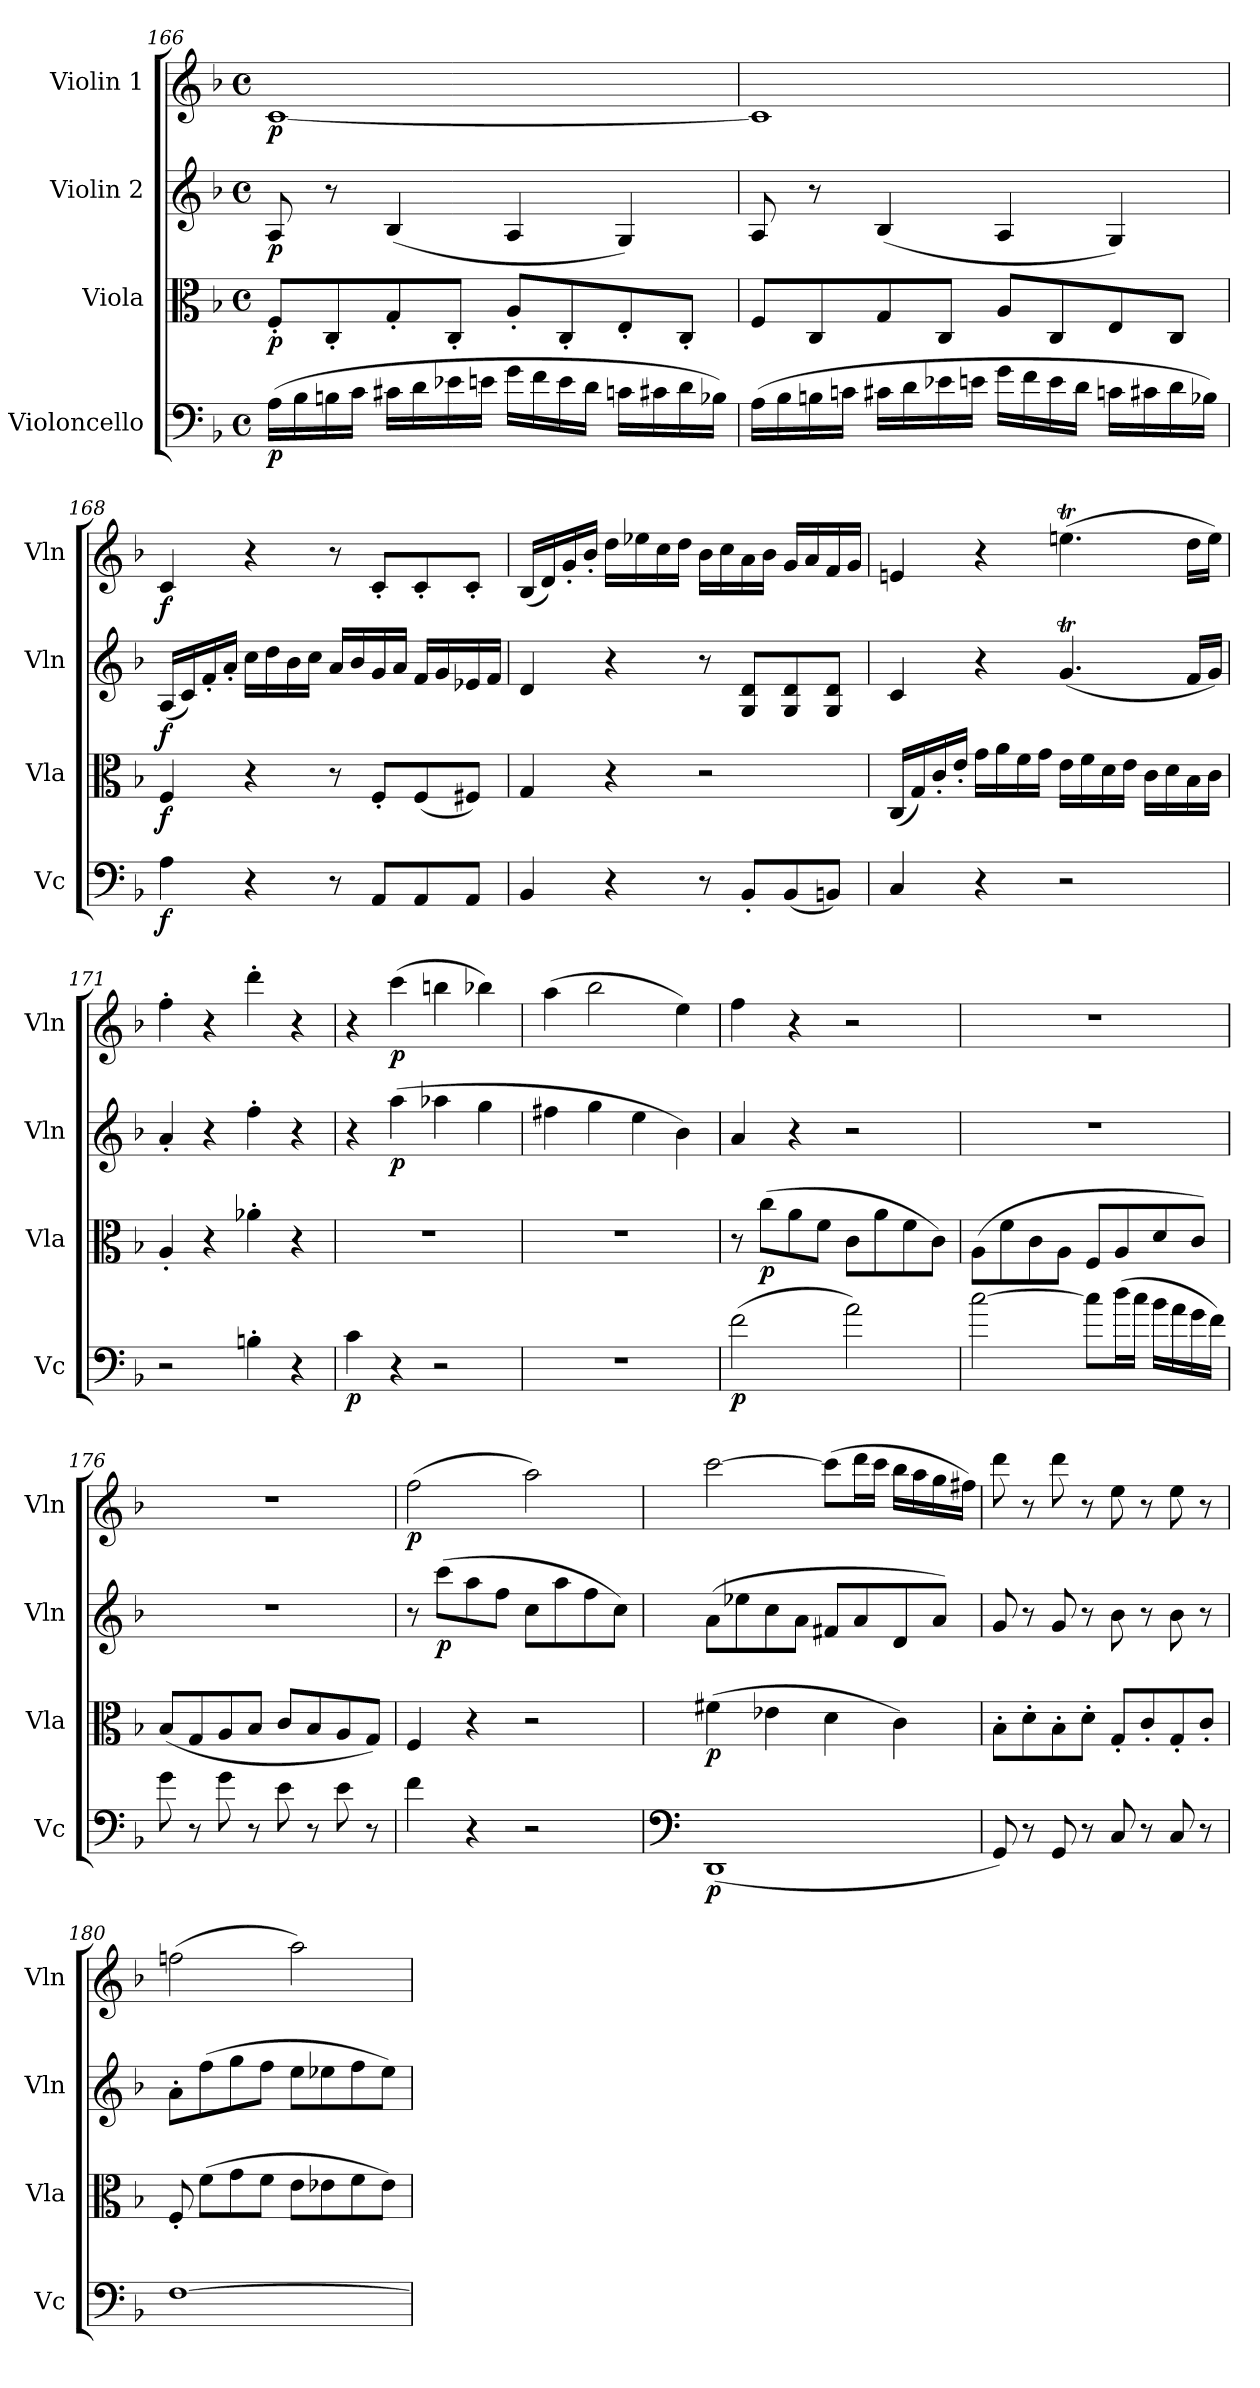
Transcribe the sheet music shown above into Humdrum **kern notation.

**kern	**dynam	**kern	**dynam	**kern	**dynam	**kern	**dynam
*part4	*part4	*part3	*part3	*part2	*part2	*part1	*part1
*staff4	*staff4	*staff3	*staff3	*staff2	*staff2	*staff1	*staff1
*I"Violoncello	*	*I"Viola	*	*I"Violin 2	*	*I"Violin 1	*
*I'Vc	*	*I'Vla	*	*I'Vln	*	*I'Vln	*
*clefF4	*	*clefC3	*	*clefG2	*	*clefG2	*
*k[b-]	*	*k[b-]	*	*k[b-]	*	*k[b-]	*
*M4/4	*	*M4/4	*	*M4/4	*	*M4/4	*
*met(c)	*	*met(c)	*	*met(c)	*	*met(c)	*
=166	=166	=166	=166	=166	=166	=166	=166
!	!LO:DY:b	!	!LO:DY:b	!	!LO:DY:b	!	!LO:DY:b
(16A\LL	p	8F'/L	p	8A/	p	[1c	p
16B-\	.	.	.	.	.	.	.
16Bn\	.	8C'/	.	8r	.	.	.
16c\JJ	.	.	.	.	.	.	.
16c#X\LL	.	8G'/	.	(4B-/	.	.	.
16d\	.	.	.	.	.	.	.
16e-X\	.	8C'/J	.	.	.	.	.
16en\JJ	.	.	.	.	.	.	.
16g\LL	.	8A'/L	.	4A/	.	.	.
16f\	.	.	.	.	.	.	.
16e\	.	8C'/	.	.	.	.	.
16d\JJ	.	.	.	.	.	.	.
16cn\LL	.	8E'/	.	4G/)	.	.	.
16c#X\	.	.	.	.	.	.	.
16d\	.	8C'/J	.	.	.	.	.
16B-X\JJ)	.	.	.	.	.	.	.
!!LO:PB:g=z
=167	=167	=167	=167	=167	=167	=167	=167
(16A\LL	.	8F/L	.	8A/	.	1c]	.
16B-\	.	.	.	.	.	.	.
16Bn\	.	8C/	.	8r	.	.	.
16cn\JJ	.	.	.	.	.	.	.
16c#X\LL	.	8G/	.	(4B-/	.	.	.
16d\	.	.	.	.	.	.	.
16e-X\	.	8C/J	.	.	.	.	.
16en\JJ	.	.	.	.	.	.	.
16g\LL	.	8A/L	.	4A/	.	.	.
16f\	.	.	.	.	.	.	.
16e\	.	8C/	.	.	.	.	.
16d\JJ	.	.	.	.	.	.	.
16cn\LL	.	8E/	.	4G/)	.	.	.
16c#X\	.	.	.	.	.	.	.
16d\	.	8C/J	.	.	.	.	.
16B-X\JJ)	.	.	.	.	.	.	.
=168	=168	=168	=168	=168	=168	=168	=168
!	!LO:DY:b	!	!LO:DY:b	!	!LO:DY:b	!	!LO:DY:b
4A\	f	4F/	f	(16A/LL	f	4c/	f
.	.	.	.	16c/)	.	.	.
.	.	.	.	16f'/	.	.	.
.	.	.	.	16a'/JJ	.	.	.
4r	.	4r	.	16cc\LL	.	4r	.
.	.	.	.	16dd\	.	.	.
.	.	.	.	16b-\	.	.	.
.	.	.	.	16cc\JJ	.	.	.
8r	.	8r	.	16a/LL	.	8r	.
.	.	.	.	16b-/	.	.	.
8AA/L	.	8F'/L	.	16g/	.	8c'/L	.
.	.	.	.	16a/JJ	.	.	.
8AA/	.	(8F/	.	16f/LL	.	8c'/	.
.	.	.	.	16g/	.	.	.
8AA/J	.	8F#X/J)	.	16e-X/	.	8c'/J	.
.	.	.	.	16f/JJ	.	.	.
!!LO:LB:g=z
=169	=169	=169	=169	=169	=169	=169	=169
4BB-/	.	4G/	.	4d/	.	(16B-/LL	.
.	.	.	.	.	.	16d/)	.
.	.	.	.	.	.	16g'/	.
.	.	.	.	.	.	16b-'/JJ	.
4r	.	4r	.	4r	.	16dd\LL	.
.	.	.	.	.	.	16ee-X\	.
.	.	.	.	.	.	16cc\	.
.	.	.	.	.	.	16dd\JJ	.
8r	.	2r	.	8r	.	16b-\LL	.
.	.	.	.	.	.	16cc\	.
8BB-'/L	.	.	.	8G/ 8d/L	.	16a\	.
.	.	.	.	.	.	16b-\JJ	.
(8BB-/	.	.	.	8G/ 8d/	.	16g/LL	.
.	.	.	.	.	.	16a/	.
8BBn/J)	.	.	.	8G/ 8d/J	.	16f/	.
.	.	.	.	.	.	16g/JJ	.
=170	=170	=170	=170	=170	=170	=170	=170
4C/	.	(16C/LL	.	4c/	.	4en/	.
.	.	16G/)	.	.	.	.	.
.	.	16c'/	.	.	.	.	.
.	.	16e'/JJ	.	.	.	.	.
4r	.	16g\LL	.	4r	.	4r	.
.	.	16a\	.	.	.	.	.
.	.	16f\	.	.	.	.	.
.	.	16g\JJ	.	.	.	.	.
2r	.	16e\LL	.	(4.gT/	.	(4.eent\	.
.	.	16f\	.	.	.	.	.
.	.	16d\	.	.	.	.	.
.	.	16e\JJ	.	.	.	.	.
.	.	16c\LL	.	.	.	.	.
.	.	16d\	.	.	.	.	.
.	.	16B-\	.	16f/LL	.	16dd\LL	.
.	.	16c\JJ	.	16g/JJ)	.	16ee\JJ)	.
!!LO:PB:g=z
=171	=171	=171	=171	=171	=171	=171	=171
2r	.	4A'/	.	4a'/	.	4ff'\	.
.	.	4r	.	4r	.	4r	.
4Bn'\	.	4a-X'\	.	4ff'\	.	4ddd'\	.
4r	.	4r	.	4r	.	4r	.
=172	=172	=172	=172	=172	=172	=172	=172
!	!LO:DY:b	!	!	!	!	!	!
4c\	p	1r	.	4r	.	4r	.
!	!	!	!	!	!LO:DY:b	!	!LO:DY:b
4r	.	.	.	(4aa\	p	(4ccc\	p
2r	.	.	.	4aa-X\	.	4bbn\	.
.	.	.	.	4gg\	.	4bb-X\)	.
=173	=173	=173	=173	=173	=173	=173	=173
1r	.	1r	.	4ff#X\	.	(4aa\	.
!	!	!	!	!	!	!	!LO:DY:b
!	!	!	!	!	!	!	!LO:DY:n=1:b
.	.	.	.	4gg\	.	2bb-\	other-dynamics other-dynamics
.	.	.	.	4ee\	.	.	.
.	.	.	.	4b-\)	.	4ee\)	.
=174	=174	=174	=174	=174	=174	=174	=174
!	!LO:DY:b	!	!	!	!	!	!
(2f\	p	8r	.	4a/	.	4ff\	.
!	!	!	!LO:DY:b	!	!	!	!
.	.	(8cc\L	p	.	.	.	.
.	.	8a\	.	4r	.	4r	.
.	.	8f\J	.	.	.	.	.
2a\)	.	8c\L	.	2r	.	2r	.
.	.	8a\	.	.	.	.	.
.	.	8f\	.	.	.	.	.
.	.	8c\J)	.	.	.	.	.
=175	=175	=175	=175	=175	=175	=175	=175
[2cc\	.	(8A\L	.	1r	.	1r	.
.	.	8f\	.	.	.	.	.
.	.	8c\	.	.	.	.	.
.	.	8A\J	.	.	.	.	.
8cc\L]	.	8F/L	.	.	.	.	.
(16dd\L	.	8A/	.	.	.	.	.
16cc\JJ	.	.	.	.	.	.	.
16b-\LL	.	8d/	.	.	.	.	.
16a\	.	.	.	.	.	.	.
16g\	.	8c/J)	.	.	.	.	.
16f\JJ)	.	.	.	.	.	.	.
=176	=176	=176	=176	=176	=176	=176	=176
8g\	.	(8B-/L	.	1r	.	1r	.
8r	.	8G/	.	.	.	.	.
8g\	.	8A/	.	.	.	.	.
8r	.	8B-/J	.	.	.	.	.
8e\	.	8c/L	.	.	.	.	.
8r	.	8B-/	.	.	.	.	.
8e\	.	8A/	.	.	.	.	.
8r	.	8G/J)	.	.	.	.	.
!!LO:LB:g=z
=177	=177	=177	=177	=177	=177	=177	=177
!	!	!	!	!	!	!	!LO:DY:b
4f\	.	4F/	.	8r	.	(2ff\	p
!	!	!	!	!	!LO:DY:b	!	!
.	.	.	.	(8ccc\L	p	.	.
4r	.	4r	.	8aa\	.	.	.
.	.	.	.	8ff\J	.	.	.
2r	.	2r	.	8cc\L	.	2aa\)	.
.	.	.	.	8aa\	.	.	.
.	.	.	.	8ff\	.	.	.
.	.	.	.	8cc\J)	.	.	.
=178	=178	=178	=178	=178	=178	=178	=178
*clefF4	*	*	*	*	*	*	*
!	!LO:DY:b	!	!LO:DY:b	!	!	!	!
(1DD	p	(4f#X\	p	(8a\L	.	[2ccc\	.
.	.	.	.	8ee-X\	.	.	.
.	.	4e-X\	.	8cc\	.	.	.
.	.	.	.	8a\J	.	.	.
.	.	4d\	.	8f#X/L	.	(8ccc\L]	.
.	.	.	.	8a/	.	16ddd\L	.
.	.	.	.	.	.	16ccc\JJ	.
.	.	4c\)	.	8d/	.	16bb-\LL	.
.	.	.	.	.	.	16aa\	.
.	.	.	.	8a/J)	.	16gg\	.
.	.	.	.	.	.	16ff#X\JJ)	.
!!LO:LB:g=z
=179	=179	=179	=179	=179	=179	=179	=179
8GG/)	.	8B-'\L	.	8g/	.	8ddd\	.
8r	.	8d'\	.	8r	.	8r	.
8GG/	.	8B-'\	.	8g/	.	8ddd\	.
8r	.	8d'\J	.	8r	.	8r	.
8C/	.	8G'/L	.	8b-\	.	8ee\	.
8r	.	8c'/	.	8r	.	8r	.
8C/	.	8G'/	.	8b-\	.	8ee\	.
8r	.	8c'/J	.	8r	.	8r	.
=180	=180	=180	=180	=180	=180	=180	=180
[1F	.	8F'/	.	8a'\L	.	(2ffn\	.
.	.	(8f\L	.	(8ff\	.	.	.
.	.	8g\	.	8gg\	.	.	.
.	.	8f\J	.	8ff\J	.	.	.
.	.	8e\L	.	8ee\L	.	2aa\)	.
.	.	8e-X\	.	8ee-X\	.	.	.
.	.	8f\	.	8ff\	.	.	.
.	.	8e-\J)	.	8ee-\J)	.	.	.
=	=	=	=	=	=	=	=
*-	*-	*-	*-	*-	*-	*-	*-
